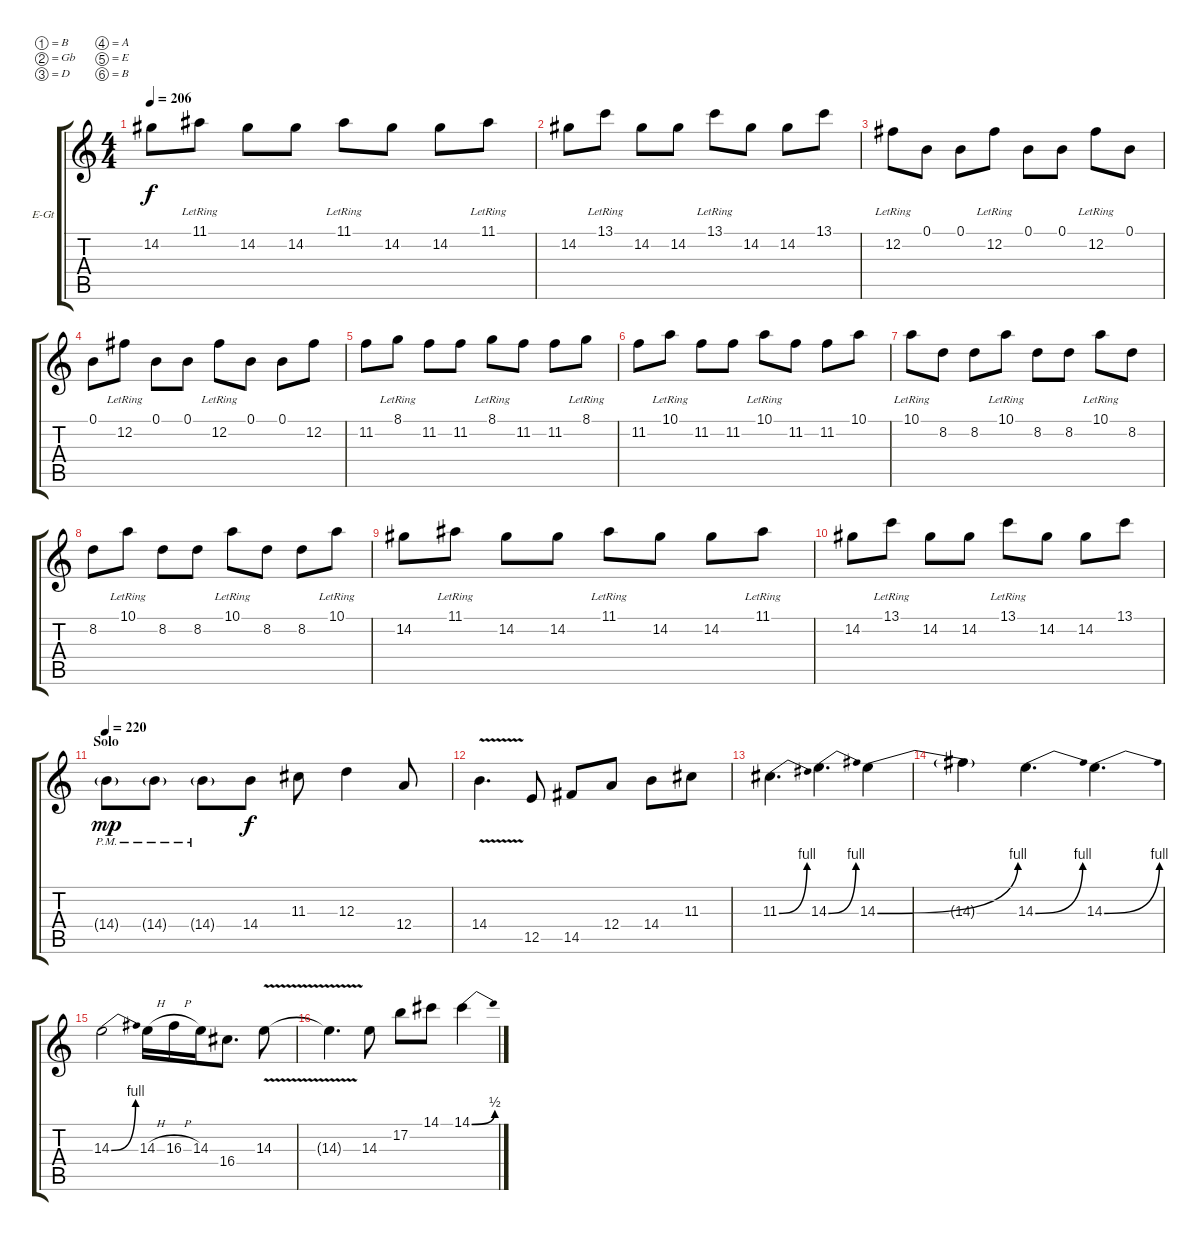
\bracketExtendMode groupsimilarinstruments
\firstSystemTrackNameOrientation horizontal
\otherSystemsTrackNameOrientation horizontal
\track ("Lead Guitar" "E-Gt") {instrument distortionguitar}
\staff {score tabs}
\tuning (B3 Gb3 D3 A2 E2 B1)
\ts (4 4)
\tempo 206
\clef g2
\scale
0.384321
\ks c
14.2.8{dy f} 11.1{lr}.8 14.2.8 14.2.8 11.1{lr}.8 14.2.8 14.2.8 11.1{lr}.8 |
\scale
0.309751 14.2.8 13.1{lr}.8 14.2.8 14.2.8 13.1{lr}.8 14.2.8 14.2.8 13.1.8 |
\scale
0.31094 12.2{lr}.8 0.1.8 0.1.8 12.2{lr}.8 0.1.8 0.1.8 12.2{lr}.8 0.1.8 |
\scale
0.381958 0.1.8 12.2{lr}.8 0.1.8 0.1.8 12.2{lr}.8 0.1.8 0.1.8 12.2.8 |
\scale
0.307102 11.2.8 8.1{lr}.8 11.2.8 11.2.8 8.1{lr}.8 11.2.8 11.2.8 8.1{lr}.8 |
\scale
0.333333 11.2.8 10.1{lr}.8 11.2.8 11.2.8 10.1{lr}.8 11.2.8 11.2.8 10.1.8 |
\scale
0.333333 10.1{lr}.8 8.2.8 8.2.8 10.1{lr}.8 8.2.8 8.2.8 10.1{lr}.8 8.2.8 |
\scale
0.333333 8.2.8 10.1{lr}.8 8.2.8 8.2.8 10.1{lr}.8 8.2.8 8.2.8 10.1{lr}.8 |
\scale
0.367459 14.2.8 11.1{lr}.8 14.2.8 14.2.8 11.1{lr}.8 14.2.8 14.2.8 11.1{lr}.8 |
\scale
0.296161 14.2.8 13.1{lr}.8 14.2.8 14.2.8 13.1{lr}.8 14.2.8 14.2.8 13.1.8 |
\section ("" "Solo")
\tempo 220
\scale
0.33638 14.4{g pm}.8{dy mp} 14.4{g pm}.8 14.4{g pm}.8 14.4.8{dy f} 11.3.8 12.3.4 12.4.8 |
\scale
0.488038 14.4{v}.4{d} 12.5.8 14.5.8 12.4.8 14.4.8 11.3.8 |
\scale
0.258373 11.3{be (bend 0 0 58.8 4)}.4{d} 14.3{be (bend 0 0 30.599999999999998 4)}.4{d} 14.3{be (bend 0 0 30.599999999999998 4)}.4 |
\scale
0.253589 14.3{t}.4 14.3{be (bend 0 0 30.599999999999998 4)}.4{d} 14.3{be (bend 0 0 30.599999999999998 4)}.4{d} |
\scale
0.42437 14.3{be (bend 0 0 30.599999999999998 4)}.2 14.3{h}.16 16.3{h}.16 14.3.16 16.4.8{d} 14.3{v}.8 |
\scale
0.331933 14.3{v t}.4{d} 14.3.8 17.2.8 14.1.8 14.1{be (bend 0 0 60 2)}.4
